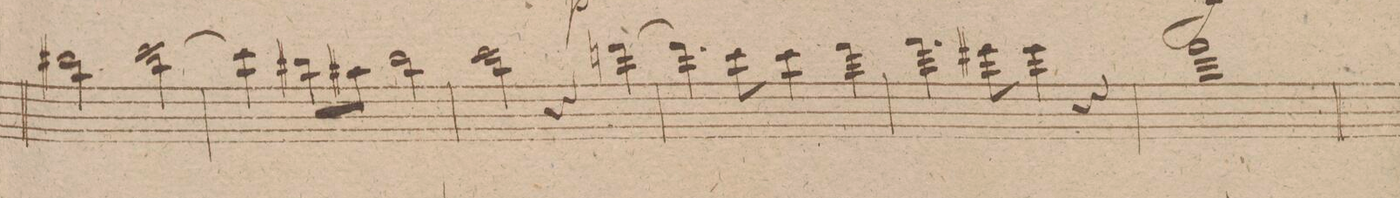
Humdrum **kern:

**kern	**dynam
*I"Flauto 1mo	*
*clefG2	*
*k[f#c#g#d#]	*
*met(c)	*
*M4/4	*
2bb#X\	.
[2ccc#\	.
=14	=14
4ccc#\]	.
8bb#X\L	.
*8\left	*
8aa#X\J	.
2bb#\	.
=15	=15
2ccc#\	.
4r	.
[4dddn\	.
=16	=16
4.ddd\]	.
8ccc#\	.
*4\left	*
4ccc#\	.
*4\right	*
4fff#\	.
=17	=17
4.fff#\	.
8eee#X\	.
*4\left	*
4eee#\	.
4r	.
=18	=18
1fff#\	.
=19	=19
*-	*-
